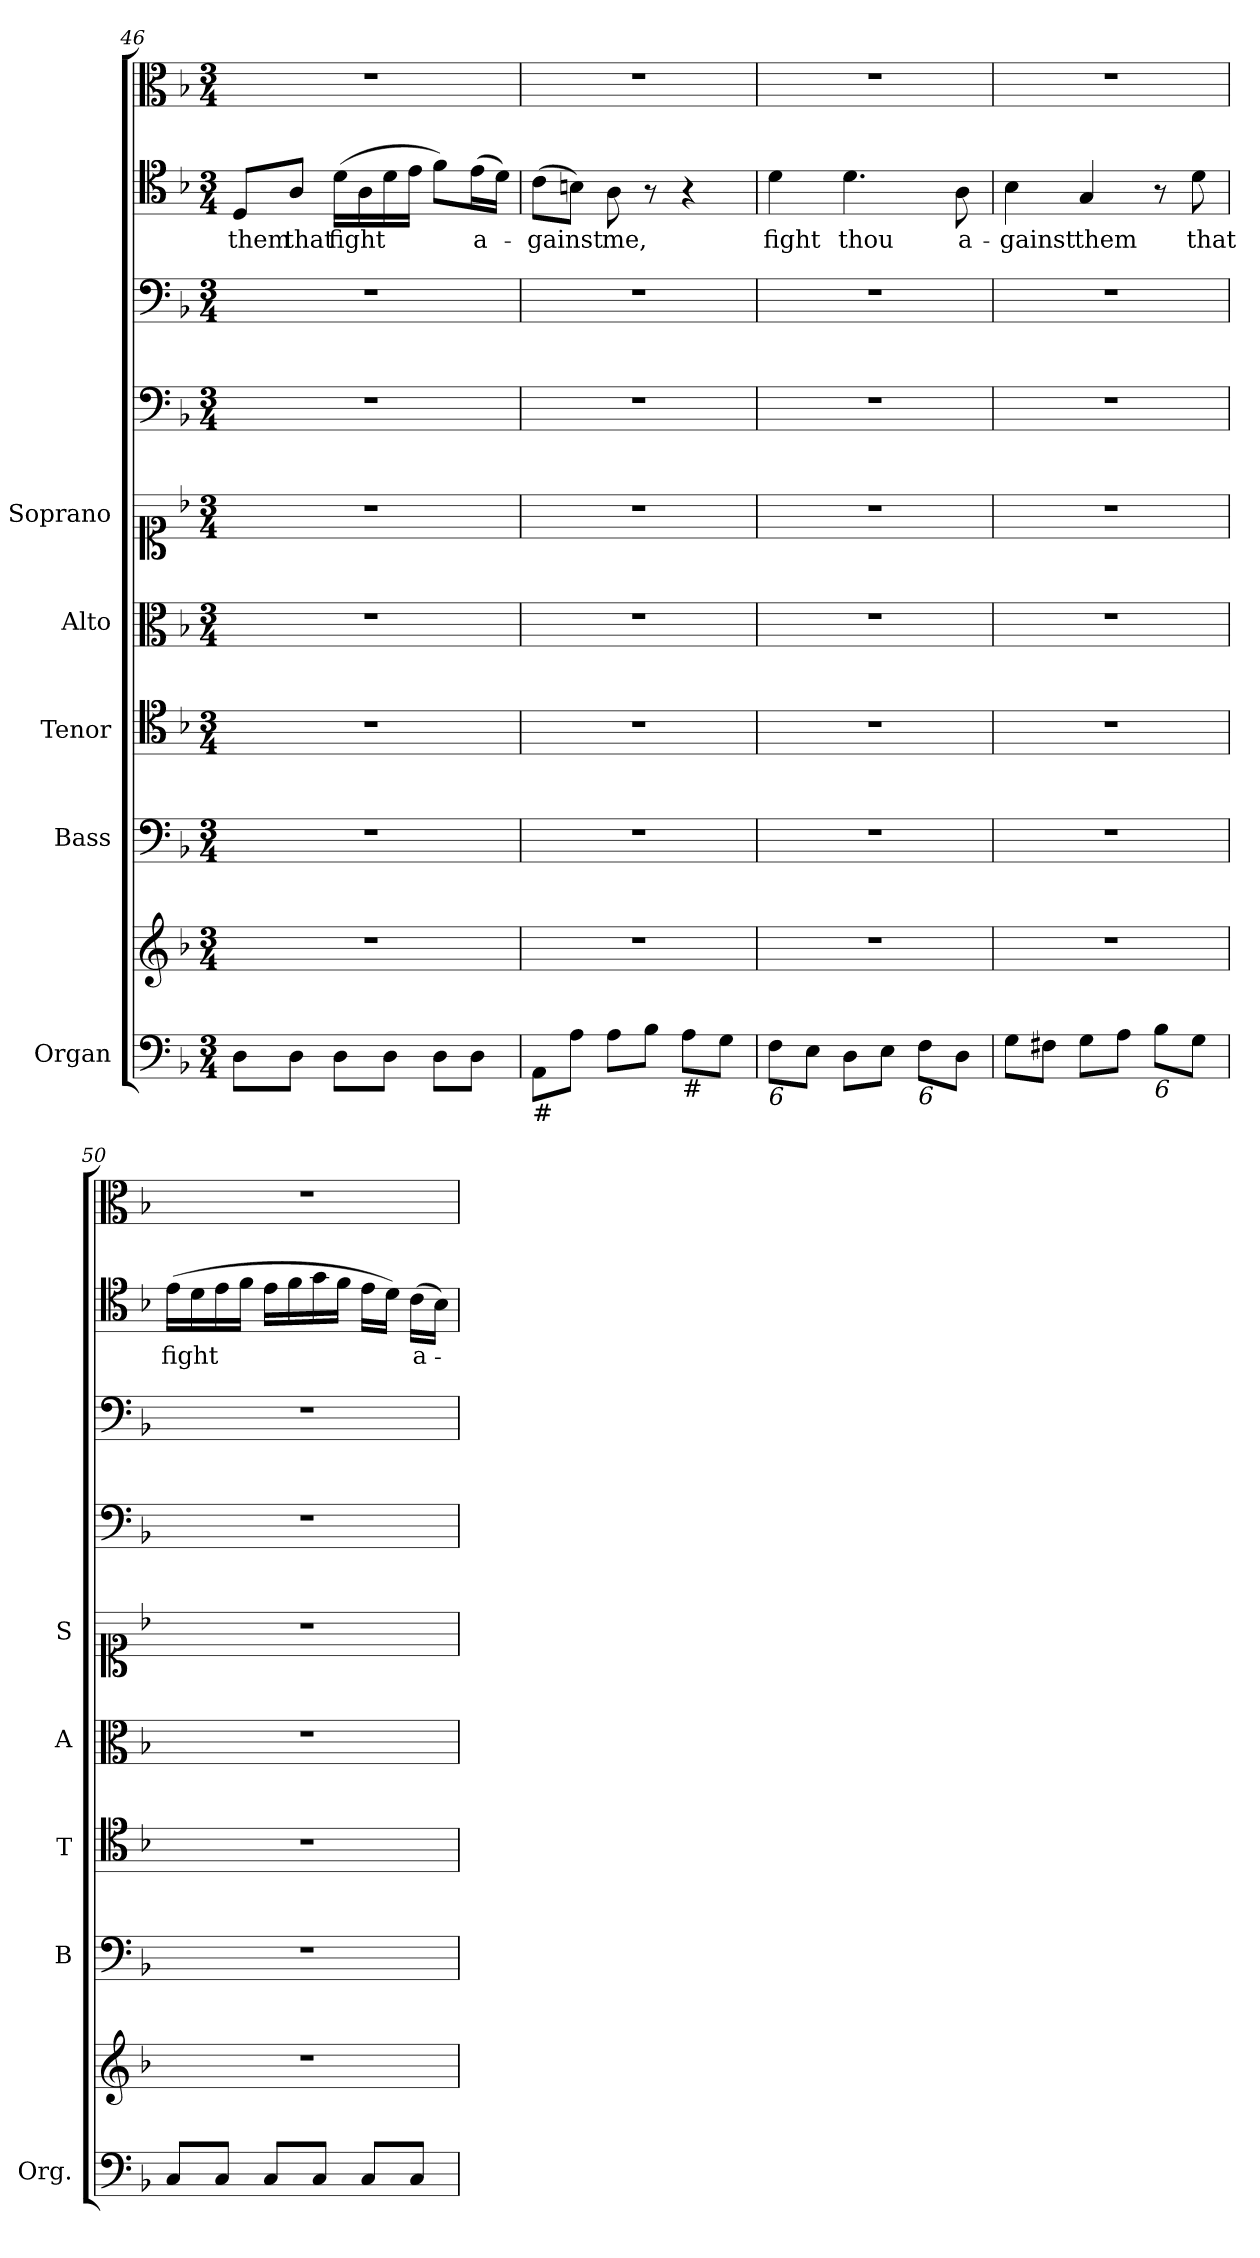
**kern	**kern	**kern	**kern	**kern	**kern	**kern	**kern	**kern	**text	**kern
*part9	*part9	*part8	*part7	*part6	*part5	*part4	*part3	*part2	*part2	*part1
*staff10	*staff9	*staff8	*staff7	*staff6	*staff5	*staff4	*staff3	*staff2	*staff2	*staff1
*I"Organ	*	*I"Bass	*I"Tenor	*I"Alto	*I"Soprano	*	*	*	*	*
*I'Org.	*	*I'B	*I'T	*I'A	*I'S	*	*	*	*	*
*clefF4	*clefG2	*clefF4	*clefC4	*clefC3	*clefC1	*clefF4	*clefF4	*clefC4	*	*clefC3
*k[b-]	*k[b-]	*k[b-]	*k[b-]	*k[b-]	*k[b-]	*k[b-]	*k[b-]	*k[b-]	*	*k[b-]
*d:	*d:	*d:	*d:	*d:	*d:	*d:	*d:	*d:	*	*d:
*M3/4	*M3/4	*M3/4	*M3/4	*M3/4	*M3/4	*M3/4	*M3/4	*M3/4	*	*M3/4
=46	=46	=46	=46	=46	=46	=46	=46	=46	=46	=46
!	!	!	!	!	!	!	!	!	!LO:LY:b	!
8D\L	2.r	2.r	2.r	2.r	2.r	2.r	2.r	8D/L	them	2.r
!	!	!	!	!	!	!	!	!	!LO:LY:b	!
8D\J	.	.	.	.	.	.	.	8A/J	that	.
!	!	!	!	!	!	!	!	!	!LO:LY:b	!
8D\L	.	.	.	.	.	.	.	(>16d\LL	fight	.
.	.	.	.	.	.	.	.	16A\	.	.
8D\J	.	.	.	.	.	.	.	16d\	.	.
.	.	.	.	.	.	.	.	16e\JJ	.	.
8D\L	.	.	.	.	.	.	.	8f\L)	.	.
!	!	!	!	!	!	!	!	!	!LO:LY:b	!
8D\J	.	.	.	.	.	.	.	(>16e\L	a-	.
.	.	.	.	.	.	.	.	16d\JJ)	.	.
=47	=47	=47	=47	=47	=47	=47	=47	=47	=47	=47
!LO:TX:b:t=#	!	!	!	!	!	!	!	!	!	!
!	!	!	!	!	!	!	!	!	!LO:LY:b	!
8AA\L	2.r	2.r	2.r	2.r	2.r	2.r	2.r	(>8c\L	-gainst	2.r
8A\J	.	.	.	.	.	.	.	8Bn\J)	.	.
!	!	!	!	!	!	!	!	!	!LO:LY:b	!
8A\L	.	.	.	.	.	.	.	8A\	me,	.
8B-\J	.	.	.	.	.	.	.	8r	.	.
!LO:TX:b:t=#	!	!	!	!	!	!	!	!	!	!
8A\L	.	.	.	.	.	.	.	4r	.	.
8G\J	.	.	.	.	.	.	.	.	.	.
!!LO:PB:g=z
=48	=48	=48	=48	=48	=48	=48	=48	=48	=48	=48
!LO:TX:b:i:t=6	!	!	!	!	!	!	!	!	!	!
!	!	!	!	!	!	!	!	!	!LO:LY:b	!
8F\L	2.r	2.r	2.r	2.r	2.r	2.r	2.r	4d\	fight	2.r
8E\J	.	.	.	.	.	.	.	.	.	.
!	!	!	!	!	!	!	!	!	!LO:LY:b	!
8D\L	.	.	.	.	.	.	.	4.d\	thou	.
8E\J	.	.	.	.	.	.	.	.	.	.
!LO:TX:b:i:t=6	!	!	!	!	!	!	!	!	!	!
8F\L	.	.	.	.	.	.	.	.	.	.
!	!	!	!	!	!	!	!	!	!LO:LY:b	!
8D\J	.	.	.	.	.	.	.	8A\	a-	.
=49	=49	=49	=49	=49	=49	=49	=49	=49	=49	=49
!	!	!	!	!	!	!	!	!	!LO:LY:b	!
8G\L	2.r	2.r	2.r	2.r	2.r	2.r	2.r	4B-\	-gainst	2.r
8F#X\J	.	.	.	.	.	.	.	.	.	.
!	!	!	!	!	!	!	!	!	!LO:LY:b	!
8G\L	.	.	.	.	.	.	.	4G/	them	.
8A\J	.	.	.	.	.	.	.	.	.	.
!LO:TX:b:i:t=6	!	!	!	!	!	!	!	!	!	!
8B-\L	.	.	.	.	.	.	.	8r	.	.
!	!	!	!	!	!	!	!	!	!LO:LY:b	!
8G\J	.	.	.	.	.	.	.	8d\	that	.
=50	=50	=50	=50	=50	=50	=50	=50	=50	=50	=50
!	!	!	!	!	!	!	!	!	!LO:LY:b	!
8C/L	2.r	2.r	2.r	2.r	2.r	2.r	2.r	(>16e\LL	fight	2.r
.	.	.	.	.	.	.	.	16d\	.	.
8C/J	.	.	.	.	.	.	.	16e\	.	.
.	.	.	.	.	.	.	.	16f\JJ	.	.
8C/L	.	.	.	.	.	.	.	16e\LL	.	.
.	.	.	.	.	.	.	.	16f\	.	.
8C/J	.	.	.	.	.	.	.	16g\	.	.
.	.	.	.	.	.	.	.	16f\JJ	.	.
8C/L	.	.	.	.	.	.	.	16e\LL	.	.
.	.	.	.	.	.	.	.	16d\JJ)	.	.
!	!	!	!	!	!	!	!	!	!LO:LY:b	!
8C/J	.	.	.	.	.	.	.	(>16c\LL	a-	.
.	.	.	.	.	.	.	.	16B-\JJ)	.	.
=	=	=	=	=	=	=	=	=	=	=
*-	*-	*-	*-	*-	*-	*-	*-	*-	*-	*-
